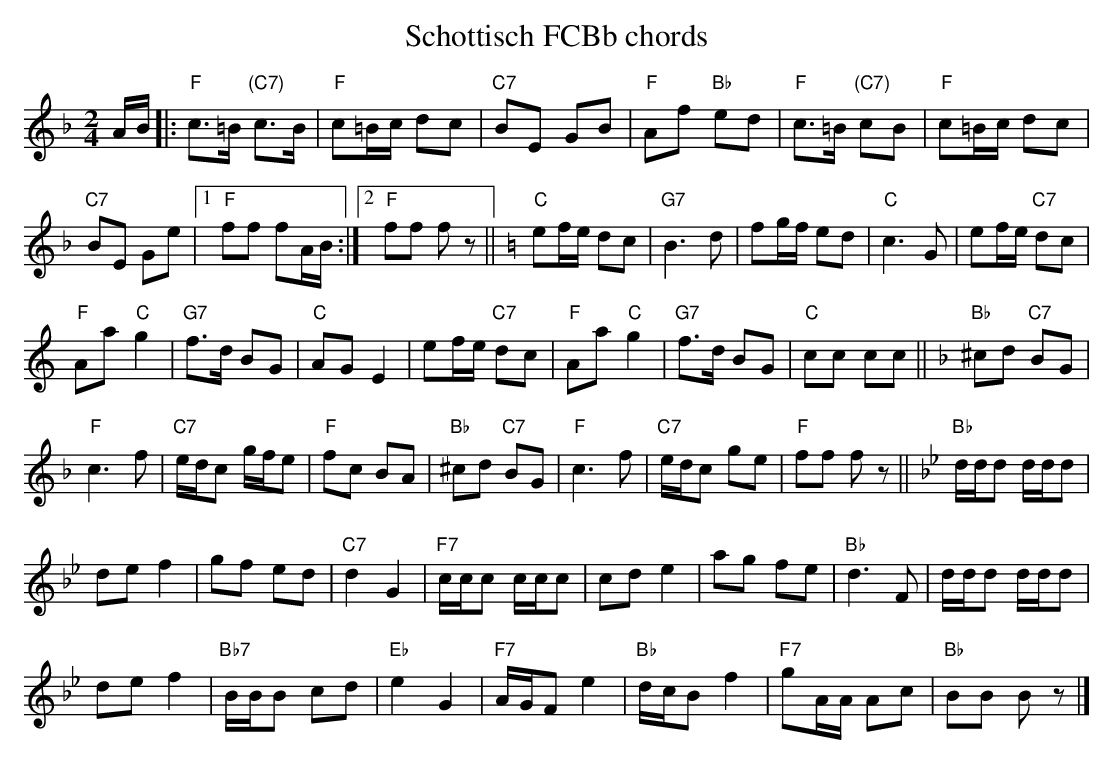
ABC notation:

X:1
T:Schottisch FCBb chords
M:2/4
L:1/16
K:Fmaj%%MIDI gchordon
AB |: "F"c3=B "(C7)"c3B | "F"c2=Bc d2c2 | "C7"B2E2 G2B2 | "F"A2f2 "Bb"e2d2 | "F"c3=B "(C7)"c2B2 | "F"c2=Bc d2c2 |
"C7"B2E2 G2e2 |1 "F"f2f2 f2AB :|2 "F"f2f2 f2z2 || [K:Cmaj] "C"e2fe d2c2 | "G7"B6d2 | f2gf e2d2 | "C"c6G2 | e2fe "C7"d2c2 |
"F"A2a2 "C"g4 | "G7"f3d B2G2 | "C"A2G2E4 | e2fe "C7"d2c2 | "F"A2a2 "C"g4 | "G7"f3d B2G2 | "C"c2c2 c2c2 || [K:Fmaj] "Bb"^c2d2 "C7"B2G2 |
"F"c6f2 | "C7"edc2 gfe2 | "F"f2c2 B2A2 | "Bb"^c2d2 "C7"B2G2 | "F"c6f2 | "C7"edc2 g2e2 | "F"f2f2 f2z2 || [K:Bbmaj] "Bb"ddd2 ddd2 |
d2e2f4 | g2f2 e2d2 | "C7"d4G4 | "F7"ccc2 ccc2 | c2d2e4 | a2g2 f2e2 | "Bb"d6F2 | ddd2 ddd2 |
d2e2f4 | "Bb7"BBB2 c2d2 | "Eb"e4G4 | "F7"AGF2e4 | "Bb"dcB2f4 | "F7"g2AA A2c2 | "Bb"B2B2 B2z2 |]
